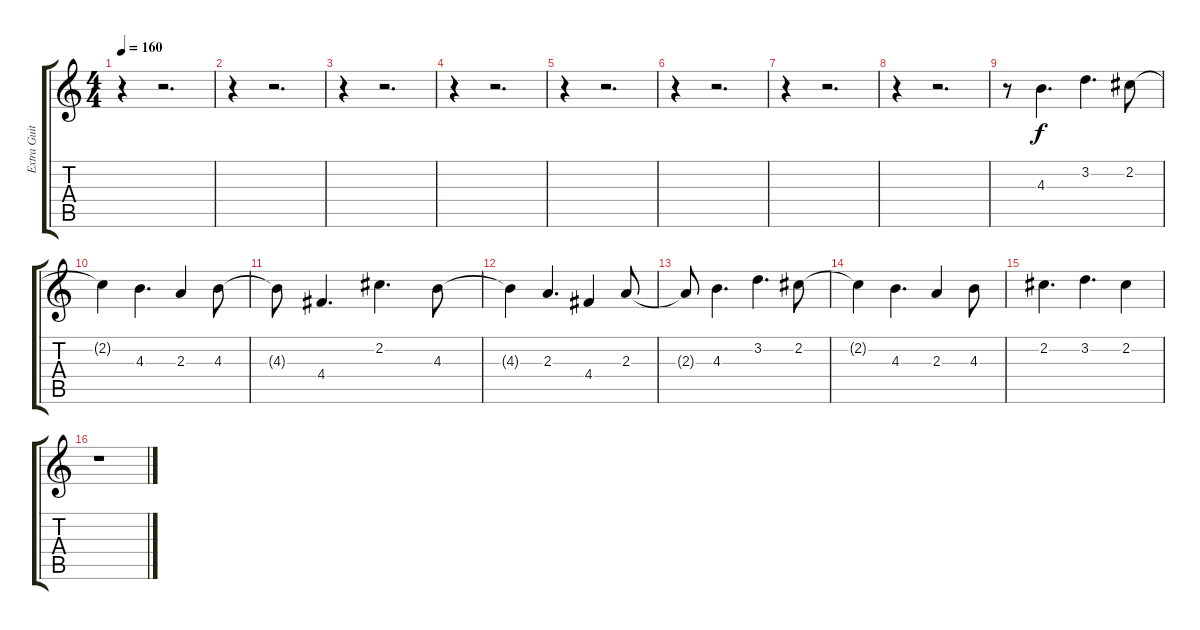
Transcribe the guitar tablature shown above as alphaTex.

\track ("Extra Guitar" "Extra Guit") {instrument distortionguitar}
\staff {score tabs}
\tuning (E4 B3 G3 D3 A2 E2) {hide}
\ts (4 4)
\tempo 160
\clef g2
\ks c
r.4{dy f} r.2{d} |
r.4 r.2{d} |
r.4 r.2{d} |
r.4 r.2{d} |
r.4 r.2{d} |
r.4 r.2{d} |
r.4 r.2{d} |
r.4 r.2{d} |
r.8 4.3.4{d} 3.2.4{d} 2.2.8 |
2.2{t}.4 4.3.4{d} 2.3.4 4.3.8 |
4.3{t}.8 4.4.4{d} 2.2.4{d} 4.3.8 |
4.3{t}.4 2.3.4{d} 4.4.4 2.3.8 |
2.3{t}.8 4.3.4{d} 3.2.4{d} 2.2.8 |
2.2{t}.4 4.3.4{d} 2.3.4 4.3.8 |
2.2.4{d} 3.2.4{d} 2.2.4 |
r.1
